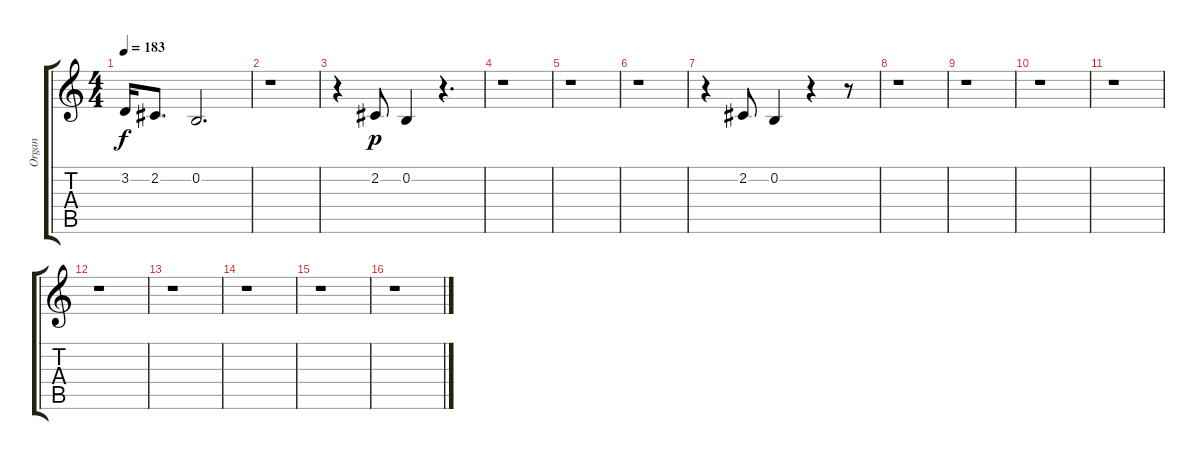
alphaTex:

\track ("Organ" "Organ") {instrument churchorgan}
\staff {score tabs}
\tuning (E4 B3 G3 D3 A2 E2) {hide}
\ts (4 4)
\tempo 183
\clef g2
\ks c
3.2{t}.16{dy f} 2.2.8{d} 0.2.2{d} |
r.1 |
r.4 2.2.8{dy p} 0.2.4 r.4{d} |
r.1 |
r.1 |
r.1 |
r.4 2.2.8 0.2.4 r.4 r.8 |
r.1 |
r.1 |
r.1 |
r.1 |
r.1 |
r.1 |
r.1 |
r.1 |
r.1
